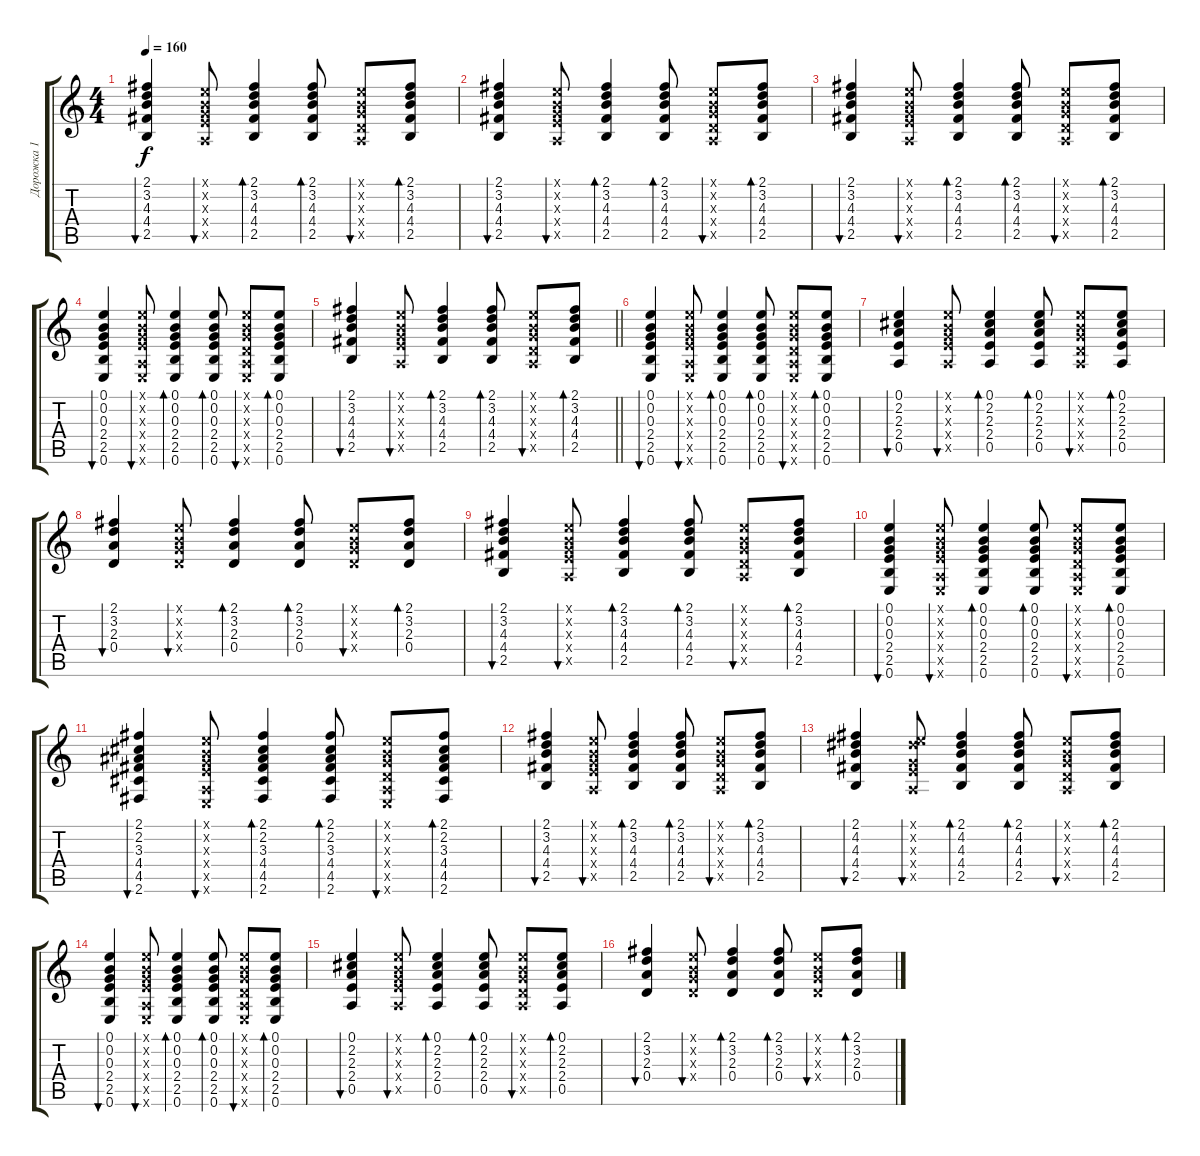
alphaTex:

\track ("Дорожка 1" "Дорожка 1") {instrument acousticguitarsteel}
\staff {score tabs}
\tuning (E4 B3 G3 D3 A2 E2) {hide}
\ts (4 4)
\tempo 160
\clef g2
\ks c
(2.1 3.2 4.3 4.4 2.5).4{bu 60 dy f} (0.1{x} 0.2{x} 0.3{x} 2.4{x} 0.5{x}).8{bu 60} (2.1 3.2 4.3 4.4 2.5).4{bd 60} (2.1 3.2 4.3 4.4 2.5).8{bd 60} (0.1{x} 0.2{x} 0.3{x} 0.4{x} 0.5{x}).8{bu 60} (2.1 3.2 4.3 4.4 2.5).8{bd 60} |
(2.1 3.2 4.3 4.4 2.5).4{bu 60} (0.1{x} 0.2{x} 0.3{x} 2.4{x} 0.5{x}).8{bu 60} (2.1 3.2 4.3 4.4 2.5).4{bd 60} (2.1 3.2 4.3 4.4 2.5).8{bd 60} (0.1{x} 0.2{x} 0.3{x} 0.4{x} 0.5{x}).8{bu 60} (2.1 3.2 4.3 4.4 2.5).8{bd 60} |
(2.1 3.2 4.3 4.4 2.5).4{bu 60} (0.1{x} 0.2{x} 0.3{x} 2.4{x} 0.5{x}).8{bu 60} (2.1 3.2 4.3 4.4 2.5).4{bd 60} (2.1 3.2 4.3 4.4 2.5).8{bd 60} (0.1{x} 0.2{x} 0.3{x} 0.4{x} 0.5{x}).8{bu 60} (2.1 3.2 4.3 4.4 2.5).8{bd 60} |
(0.1 0.2 0.3 2.4 2.5 0.6).4{bu 60} (0.1{x} 0.2{x} 0.3{x} 2.4{x} 0.5{x} 0.6{x}).8{bu 60} (0.1 0.2 0.3 2.4 2.5 0.6).4{bd 60} (0.1 0.2 0.3 2.4 2.5 0.6).8{bd 60} (0.1{x} 0.2{x} 0.3{x} 0.4{x} 0.5{x} 0.6{x}).8{bu 60} (0.1 0.2 0.3 2.4 2.5 0.6).8{bd 60} |
\barLineRight lightlight
(2.1 3.2 4.3 4.4 2.5).4{bu 60} (0.1{x} 0.2{x} 0.3{x} 2.4{x} 0.5{x}).8{bu 60} (2.1 3.2 4.3 4.4 2.5).4{bd 60} (2.1 3.2 4.3 4.4 2.5).8{bd 60} (0.1{x} 0.2{x} 0.3{x} 0.4{x} 0.5{x}).8{bu 60} (2.1 3.2 4.3 4.4 2.5).8{bd 60} |
(0.1 0.2 0.3 2.4 2.5 0.6).4{bu 60} (0.1{x} 0.2{x} 0.3{x} 2.4{x} 0.5{x} 0.6{x}).8{bu 60} (0.1 0.2 0.3 2.4 2.5 0.6).4{bd 60} (0.1 0.2 0.3 2.4 2.5 0.6).8{bd 60} (0.1{x} 0.2{x} 0.3{x} 0.4{x} 0.5{x} 0.6{x}).8{bu 60} (0.1 0.2 0.3 2.4 2.5 0.6).8{bd 60} |
(0.1 2.2 2.3 2.4 0.5).4{bu 60} (0.1{x} 0.2{x} 0.3{x} 2.4{x} 0.5{x}).8{bu 60} (0.1 2.2 2.3 2.4 0.5).4{bd 60} (0.1 2.2 2.3 2.4 0.5).8{bd 60} (0.1{x} 0.2{x} 0.3{x} 0.4{x} 0.5{x}).8{bu 60} (0.1 2.2 2.3 2.4 0.5).8{bd 60} |
(2.1 3.2 2.3 0.4).4{bu 60} (0.1{x} 0.2{x} 0.3{x} 0.4{x}).8{bu 60} (2.1 3.2 2.3 0.4).4{bd 60} (2.1 3.2 2.3 0.4).8{bd 60} (0.1{x} 0.2{x} 0.3{x} 0.4{x}).8{bu 60} (2.1 3.2 2.3 0.4).8{bd 60} |
(2.1 3.2 4.3 4.4 2.5).4{bu 60} (0.1{x} 0.2{x} 0.3{x} 2.4{x} 0.5{x}).8{bu 60} (2.1 3.2 4.3 4.4 2.5).4{bd 60} (2.1 3.2 4.3 4.4 2.5).8{bd 60} (0.1{x} 0.2{x} 0.3{x} 0.4{x} 0.5{x}).8{bu 60} (2.1 3.2 4.3 4.4 2.5).8{bd 60} |
(0.1 0.2 0.3 2.4 2.5 0.6).4{bu 60} (0.1{x} 0.2{x} 0.3{x} 2.4{x} 0.5{x} 0.6{x}).8{bu 60} (0.1 0.2 0.3 2.4 2.5 0.6).4{bd 60} (0.1 0.2 0.3 2.4 2.5 0.6).8{bd 60} (0.1{x} 0.2{x} 0.3{x} 0.4{x} 0.5{x} 0.6{x}).8{bu 60} (0.1 0.2 0.3 2.4 2.5 0.6).8{bd 60} |
(2.1 2.2 3.3 4.4 4.5 2.6).4{bu 60} (0.1{x} 0.2{x} 0.3{x} 2.4{x} 0.5{x} 0.6{x}).8{bu 60} (2.1 2.2 3.3 4.4 4.5 2.6).4{bd 60} (2.1 2.2 3.3 4.4 4.5 2.6).8{bd 60} (0.1{x} 0.2{x} 0.3{x} 0.4{x} 0.5{x} 0.6{x}).8{bu 60} (2.1 2.2 3.3 4.4 4.5 2.6).8{bd 60} |
(2.1 3.2 4.3 4.4 2.5).4{bu 60} (0.1{x} 0.2{x} 0.3{x} 2.4{x} 0.5{x}).8{bu 60} (2.1 3.2 4.3 4.4 2.5).4{bd 60} (2.1 3.2 4.3 4.4 2.5).8{bd 60} (0.1{x} 0.2{x} 0.3{x} 0.4{x} 0.5{x}).8{bu 60} (2.1 3.2 4.3 4.4 2.5).8{bd 60} |
(2.1 4.2 4.3 4.4 2.5).4{bu 60} (0.1{x} 4.2{x} 0.3{x} 2.4{x} 0.5{x}).8{bu 60} (2.1 4.2 4.3 4.4 2.5).4{bd 60} (2.1 4.2 4.3 4.4 2.5).8{bd 60} (0.1{x} 0.2{x} 0.3{x} 0.4{x} 0.5{x}).8{bu 60} (2.1 4.2 4.3 4.4 2.5).8{bd 60} |
(0.1 0.2 0.3 2.4 2.5 0.6).4{bu 60} (0.1{x} 0.2{x} 0.3{x} 2.4{x} 0.5{x} 0.6{x}).8{bu 60} (0.1 0.2 0.3 2.4 2.5 0.6).4{bd 60} (0.1 0.2 0.3 2.4 2.5 0.6).8{bd 60} (0.1{x} 0.2{x} 0.3{x} 0.4{x} 0.5{x} 0.6{x}).8{bu 60} (0.1 0.2 0.3 2.4 2.5 0.6).8{bd 60} |
(0.1 2.2 2.3 2.4 0.5).4{bu 60} (0.1{x} 0.2{x} 0.3{x} 2.4{x} 0.5{x}).8{bu 60} (0.1 2.2 2.3 2.4 0.5).4{bd 60} (0.1 2.2 2.3 2.4 0.5).8{bd 60} (0.1{x} 0.2{x} 0.3{x} 0.4{x} 0.5{x}).8{bu 60} (0.1 2.2 2.3 2.4 0.5).8{bd 60} |
(2.1 3.2 2.3 0.4).4{bu 60} (0.1{x} 0.2{x} 0.3{x} 0.4{x}).8{bu 60} (2.1 3.2 2.3 0.4).4{bd 60} (2.1 3.2 2.3 0.4).8{bd 60} (0.1{x} 0.2{x} 0.3{x} 0.4{x}).8{bu 60} (2.1 3.2 2.3 0.4).8{bd 60}
